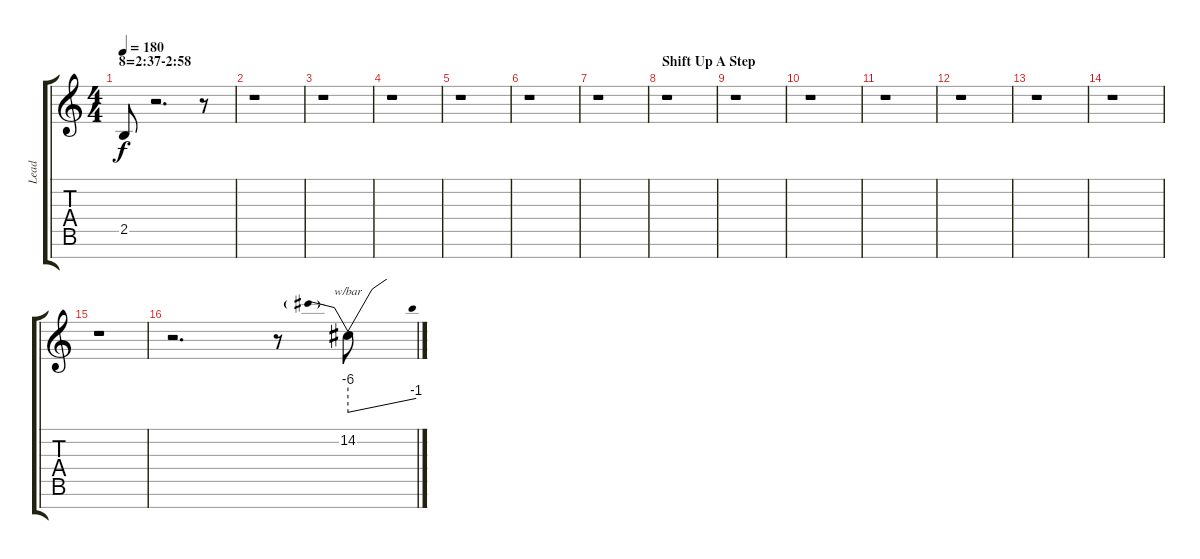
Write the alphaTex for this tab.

\track ("Lead" "Lead") {instrument distortionguitar}
\staff {score tabs}
\tuning (E4 B3 G3 D3 A2 E2 B1) {hide}
\ts (4 4)
\section ("" "8=2:37-2:58")
\tempo 180
\clef g2
\ks c
2.5.8{dy f} r.2{d} r.8 |
r.1 |
r.1 |
r.1 |
r.1 |
r.1 |
r.1 |
\section ("" "Shift Up A Step")
r.1 |
r.1 |
r.1 |
r.1 |
r.1 |
r.1 |
r.1 |
r.1 |
r.2{d} r.8 14.2.8{tbe (predivedive default 0 -24 60 -4)}
